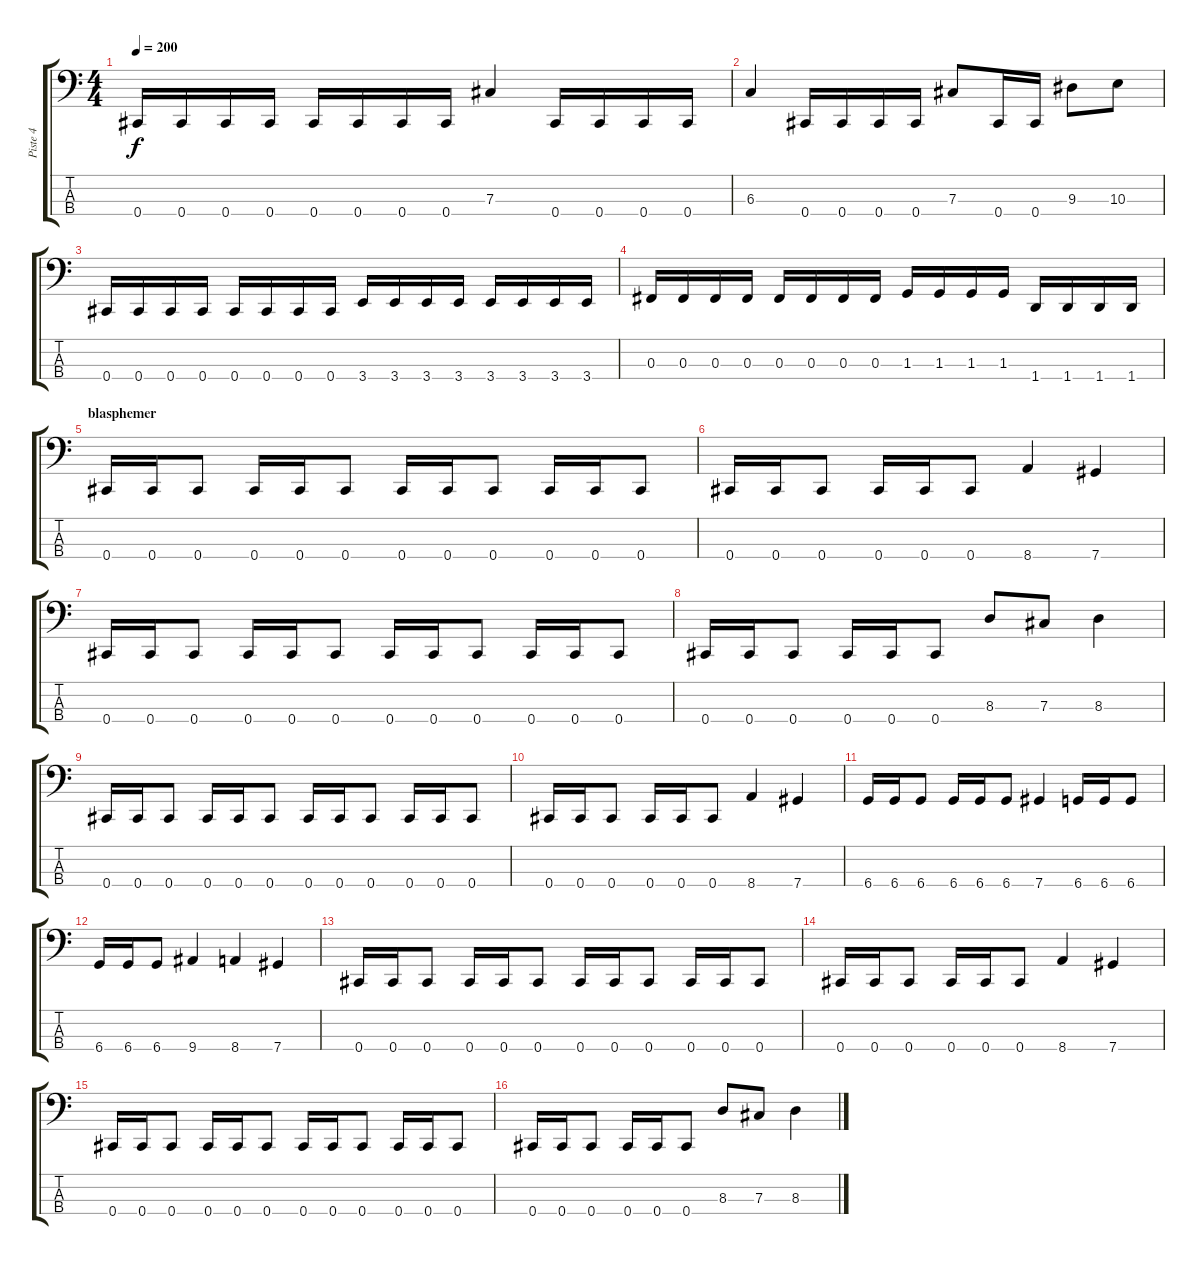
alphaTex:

\track ("Piste 4" "Piste 4") {instrument electricbassfinger}
\staff {score tabs}
\tuning (E2 B1 Gb1 Db1) {hide}
\ts (4 4)
\tempo 200
\clef f4
\ks c
0.4.16{dy f} 0.4.16 0.4.16 0.4.16 0.4.16 0.4.16 0.4.16 0.4.16 7.3.4 0.4.16 0.4.16 0.4.16 0.4.16 |
6.3.4 0.4.16 0.4.16 0.4.16 0.4.16 7.3.8 0.4.16 0.4.16 9.3.8 10.3.8 |
0.4.16 0.4.16 0.4.16 0.4.16 0.4.16 0.4.16 0.4.16 0.4.16 3.4.16 3.4.16 3.4.16 3.4.16 3.4.16 3.4.16 3.4.16 3.4.16 |
0.3.16 0.3.16 0.3.16 0.3.16 0.3.16 0.3.16 0.3.16 0.3.16 1.3.16 1.3.16 1.3.16 1.3.16 1.4.16 1.4.16 1.4.16 1.4.16 |
\section ("" "blasphemer")
0.4.16 0.4.16 0.4.8 0.4.16 0.4.16 0.4.8 0.4.16 0.4.16 0.4.8 0.4.16 0.4.16 0.4.8 |
0.4.16 0.4.16 0.4.8 0.4.16 0.4.16 0.4.8 8.4.4 7.4.4 |
0.4.16 0.4.16 0.4.8 0.4.16 0.4.16 0.4.8 0.4.16 0.4.16 0.4.8 0.4.16 0.4.16 0.4.8 |
0.4.16 0.4.16 0.4.8 0.4.16 0.4.16 0.4.8 8.3.8 7.3.8 8.3.4 |
0.4.16 0.4.16 0.4.8 0.4.16 0.4.16 0.4.8 0.4.16 0.4.16 0.4.8 0.4.16 0.4.16 0.4.8 |
0.4.16 0.4.16 0.4.8 0.4.16 0.4.16 0.4.8 8.4.4 7.4.4 |
6.4.16 6.4.16 6.4.8 6.4.16 6.4.16 6.4.8 7.4.4 6.4.16 6.4.16 6.4.8 |
6.4.16 6.4.16 6.4.8 9.4.4 8.4.4 7.4.4 |
0.4.16 0.4.16 0.4.8 0.4.16 0.4.16 0.4.8 0.4.16 0.4.16 0.4.8 0.4.16 0.4.16 0.4.8 |
0.4.16 0.4.16 0.4.8 0.4.16 0.4.16 0.4.8 8.4.4 7.4.4 |
0.4.16 0.4.16 0.4.8 0.4.16 0.4.16 0.4.8 0.4.16 0.4.16 0.4.8 0.4.16 0.4.16 0.4.8 |
0.4.16 0.4.16 0.4.8 0.4.16 0.4.16 0.4.8 8.3.8 7.3.8 8.3.4
